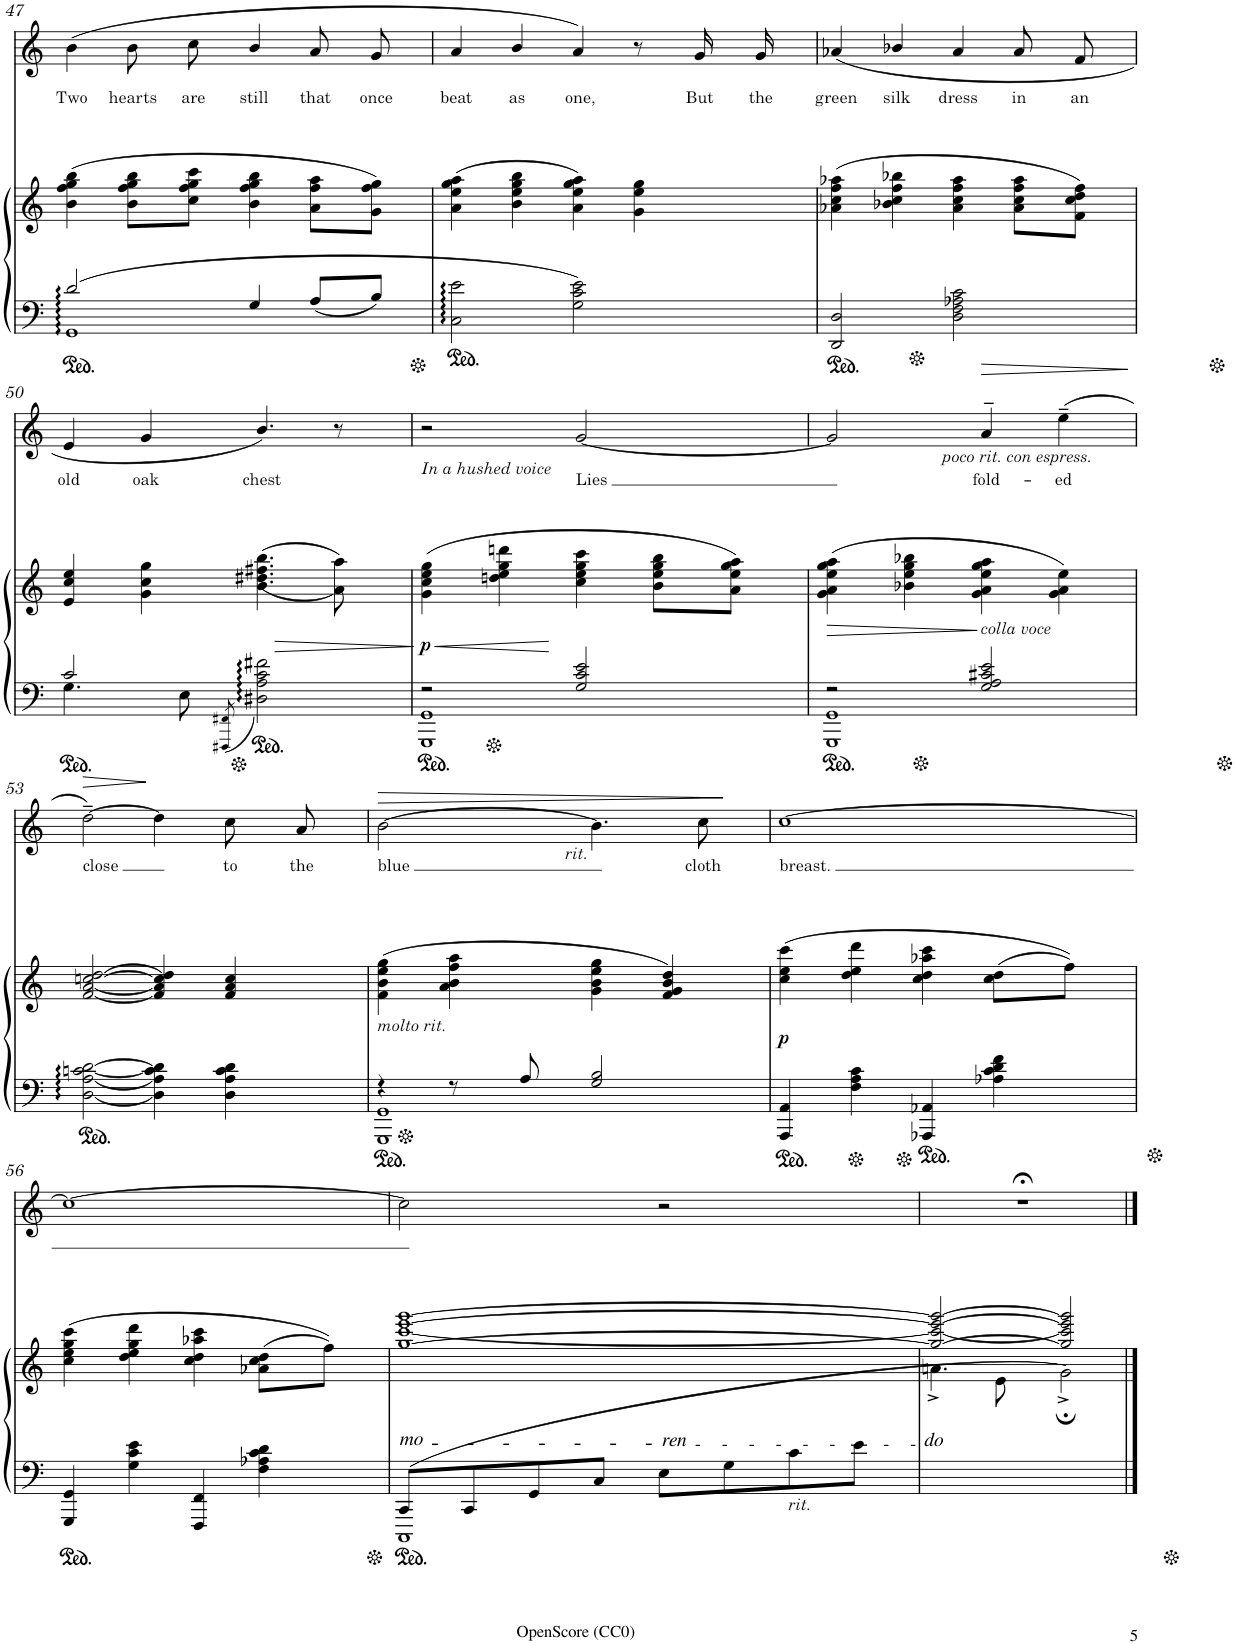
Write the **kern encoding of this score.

**kern	**kern	**dynam	**kern	**text	**dynam
*part2	*part2	*part2	*part1	*part1	*part1
*staff3	*staff2	*staff2/3	*staff1	*staff1	*staff1
*I"Piano	*	*	*I"Voice	*	*
*I'Pno	*	*	*	*	*
!!LO:PB:g=z
*clefF4	*clefG2	*	*clefG2	*	*
*k[]	*k[]	*	*k[]	*	*
*M4/4	*M4/4	*	*M4/4	*	*
*met(c)	*met(c)	*	*met(c)	*	*
=47	=47	=47	=47	=47	=47
*^	*	*	*	*	*
!	!	!	!	!	!LO:LY:b	!
2d/	1GG	(4b\ 4ff\ 4gg\ 4bb\	.	(4b\	Two	.
!	!	!	!	!	!LO:LY:b	!
.	.	8b\ 8ff\ 8gg\ 8bb\L	.	8b\L	hearts	.
!	!	!	!	!	!LO:LY:b	!
.	.	8cc\ 8ff\ 8gg\ 8ccc\J	.	8cc\J	are	.
!	!	!	!	!	!LO:LY:b	!
4G/	.	4b\ 4ff\ 4gg\ 4bb\	.	4b/	still	.
!	!	!	!	!	!LO:LY:b	!
8A/L	.	8a\ 8ff\ 8aa\L	.	8a/L	that	.
!	!	!	!	!	!LO:LY:b	!
8B/J	.	8g\ 8ff\ 8gg\J)	.	8g/J	once	.
*v	*v	*	*	*	*	*
=48	=48	=48	=48	=48	=48
!	!	!	!	!LO:LY:b	!
2C\ 2e\	(4a\ 4ee\ 4gg\ 4aa\	.	4a/	beat	.
!	!	!	!	!LO:LY:b	!
.	4b\ 4ee\ 4gg\ 4bb\	.	4b/	as	.
!	!	!	!	!LO:LY:b	!
2G\ 2c\ 2e\	4a\ 4ee\ 4gg\ 4aa\)	.	4a/)	one,	.
.	4g\ 4ee\ 4gg\	.	8r	.	.
!	!	!	!	!LO:LY:b	!
.	.	.	16g/LL	But	.
!	!	!	!	!LO:LY:b	!
.	.	.	16g/JJ	the	.
=49	=49	=49	=49	=49	=49
!	!	!	!	!LO:LY:b	!
2DD/ 2D/	(4a-X\ 4cc\ 4ff\ 4aa-X\	.	(4a-X/	green	.
!	!	!	!	!LO:LY:b	!
.	4b-X\ 4cc\ 4ff\ 4bb-X\	.	4b-X/	silk	.
!	!	!	!	!LO:LY:b	!
2D\ 2F\ 2A-X\ 2c\	4a-\ 4cc\ 4ff\ 4aa-\	.	4a-/	dress	.
!	!	!	!	!LO:LY:b	!
.	8a-\ 8cc\ 8ff\ 8aa-\L	.	8a-/L	in	.
!	!	!	!	!LO:LY:b	!
.	8f\ 8cc\ 8dd\ 8ff\J)	.	8f/J	an	.
!!LO:LB:g=z
=50	=50	=50	=50	=50	=50
*^	*	*	*	*	*
!	!	!	!	!	!LO:LY:b	!
2c/	4.G\	4e/ 4cc/ 4ee/	.	4e/	old	.
!	!	!	!	!	!LO:LY:b	!
.	.	4g\ 4cc\ 4gg\	.	4g/	oak	.
.	8E\	.	.	.	.	.
8qFFF#X/ 8qFF#X/	.	.	.	.	.	.
!	!	!	!LO:HP:b	!	!LO:LY:b	!
2D#X\ 2A\ 2c\ 2f#X\	2ryy	(<(4.b\ 4.dd#X\ 4.ff#X\ 4.bb\	>	4.b/)	chest	.
.	.	8a\ 8aa\))	.	8r	.	.
*v	*v	*	*	*	*	*
.	.	]	.	.	.
=51	=51	=51	=51	=51	=51
*^	*	*	*	*	*
!	!	!	!	!LO:TX:b:i:t=In a hushed voice	!	!
!	!	!	!LO:HP:b	!	!	!
!	!	!	!LO:DY:n=1:b	!	!	!
2r	1GGG 1GG	(4g\ 4cc\ 4ee\ 4gg\	< p	2r	.	.
.	.	4ddn\ 4ee\ 4gg\ 4dddn\	.	.	.	.
!	!	!	!	!	!LO:LY:b	!
2G/ 2c/ 2e/	.	4cc\ 4ee\ 4gg\ 4ccc\	[	[2g/	Lies	.
.	.	8b\ 8ee\ 8gg\ 8bb\L	.	.	.	.
.	.	8a\ 8ee\ 8gg\ 8aa\J)	.	.	.	.
=52	=52	=52	=52	=52	=52	=52
!	!	!	!LO:HP:b	!	!	!
2r	1GGG 1GG	(4g\ 4a\ 4ee\ 4gg\ 4aa\	>	2g/]	.	.
.	.	4b-X\ 4ee\ 4gg\ 4bb-X\	.	.	.	.
!	!	!	!	!LO:TX:b:i:t=poco rit. con espress.	!	!
!	!	!LO:TX:b:i:t=colla voce	!	!	!	!
!	!	!	!	!	!LO:LY:b	!LO:HP:b
2G/ 2A/ 2c#X/ 2e/	.	4g\ 4a\ 4ee\ 4gg\ 4aa\	]	4a~>/	fold-	>
!	!	!	!	!	!LO:LY:b	!
.	.	4g\ 4a\ 4ee\)	.	(4ee~\	-ed	.
*v	*v	*	*	*	*	*
.	.	.	.	.	]
!!LO:LB:g=z
=53	=53	=53	=53	=53	=53
!	!	!	!	!LO:LY:b	!LO:HP:b
[2D\ [2A\ [2cn\ [2d\	[2f/ [2a/ [>2ccn/ [2dd/	.	[2dd~\)	close	>
4D\] 4A\] 4c\] 4d\]	4f/] 4a/] 4cc/] 4dd/]	.	4dd\]	.	]
!	!	!	!	!LO:LY:b	!
4D\ 4A\ 4c\ 4d\	4f/ 4a/ 4cc/	.	8cc\L	to	.
!	!	!	!	!LO:LY:b	!
.	.	.	8a\J	the	.
=54	=54	=54	=54	=54	=54
*^	*	*	*	*	*
!	!	!LO:TX:b:i:t=molto rit.	!	!	!	!
!	!	!	!	!	!LO:LY:b	!LO:HP:b
4r	1GGG 1GG	(4f\ 4b\ 4ee\ 4gg\	.	[2b\	blue	>
8r	.	4a\ 4b\ 4ff\ 4aa\	.	.	.	.
8A/	.	.	.	.	.	.
!	!	!	!	!LO:TX:b:i:t=rit.	!	!
2G/ 2B/	.	4g\ 4b\ 4ee\ 4gg\	.	4.b\]	.	.
.	.	4f/ 4g/ 4b/ 4dd/)	.	.	.	.
!	!	!	!	!	!LO:LY:b	!
.	.	.	.	8cc\	cloth	.
*v	*v	*	*	*	*	*
.	.	.	.	.	]
=55	=55	=55	=55	=55	=55
!	!	!LO:DY:b	!	!LO:LY:b	!
4AAA/ 4AA/	(4cc\ 4ee\ 4ccc\	p	[1cc	breast.	.
4F\ 4A\ 4c\	4dd\ 4ee\ 4ddd\	.	.	.	.
4AAA-X/ 4AA-X/	4cc\ 4dd\ 4aa-X\ 4ccc\	.	.	.	.
4A-X\ 4c\ 4d\ 4f\	(8cc\ 8dd\L	.	.	.	.
.	8ff\J))	.	.	.	.
!!LO:LB:g=z
=56	=56	=56	=56	=56	=56
4GGG/ 4GG/	(4cc\ 4ee\ 4gg\ 4ccc\	.	1cc_	.	.
4G\ 4c\ 4e\	4dd\ 4ee\ 4gg\ 4ddd\	.	.	.	.
4FFF/ 4FF/	4cc\ 4dd\ 4aa-X\ 4ccc\	.	.	.	.
4F\ 4A-X\ 4c\ 4d\	(8a-X\ 8cc\ 8dd\L	.	.	.	.
.	8ff\J))	.	.	.	.
=57	=57	=57	=57	=57	=57
*^	*	*	*	*	*
!LO:TX:a:t=mo	!	!	!	!	!	!
(8CC/L	1CCC	[>1gg [1ccc [1eee [1ggg	.	2cc\]	.	.
*ped	*	*	*	*	*	*
8CC/	.	.	.	.	.	.
8GG/	.	.	.	.	.	.
8C/J	.	.	.	.	.	.
!LO:TX:a:t=ren	!	!	!	!	!	!
8E\L	.	.	.	2r	.	.
8G\	.	.	.	.	.	.
!LO:TX:b:i:t=rit.	!	!	!	!	!	!
8c\	.	.	.	.	.	.
8e\J	.	.	.	.	.	.
*v	*v	*	*	*	*	*
=58	=58	=58	=58	=58	=58
*	*^	*	*	*	*
4.ryy	2gg/_ 2ccc/_ 2eee/_ 2ggg/_	4.an^<\	.	1r;<	.	.
!LO:TX:a:t=do	!	!	!	!	!	!
2ryy	.	8e\	.	.	.	.
.	2gg/] 2ccc/] 2eee/] 2ggg/]	2g;^<\)	.	.	.	.
8ryy	.	.	.	.	.	.
*	*v	*v	*	*	*	*
*	*Xped	*	*	*	*
==	==	==	==	==	==
*-	*-	*-	*-	*-	*-
